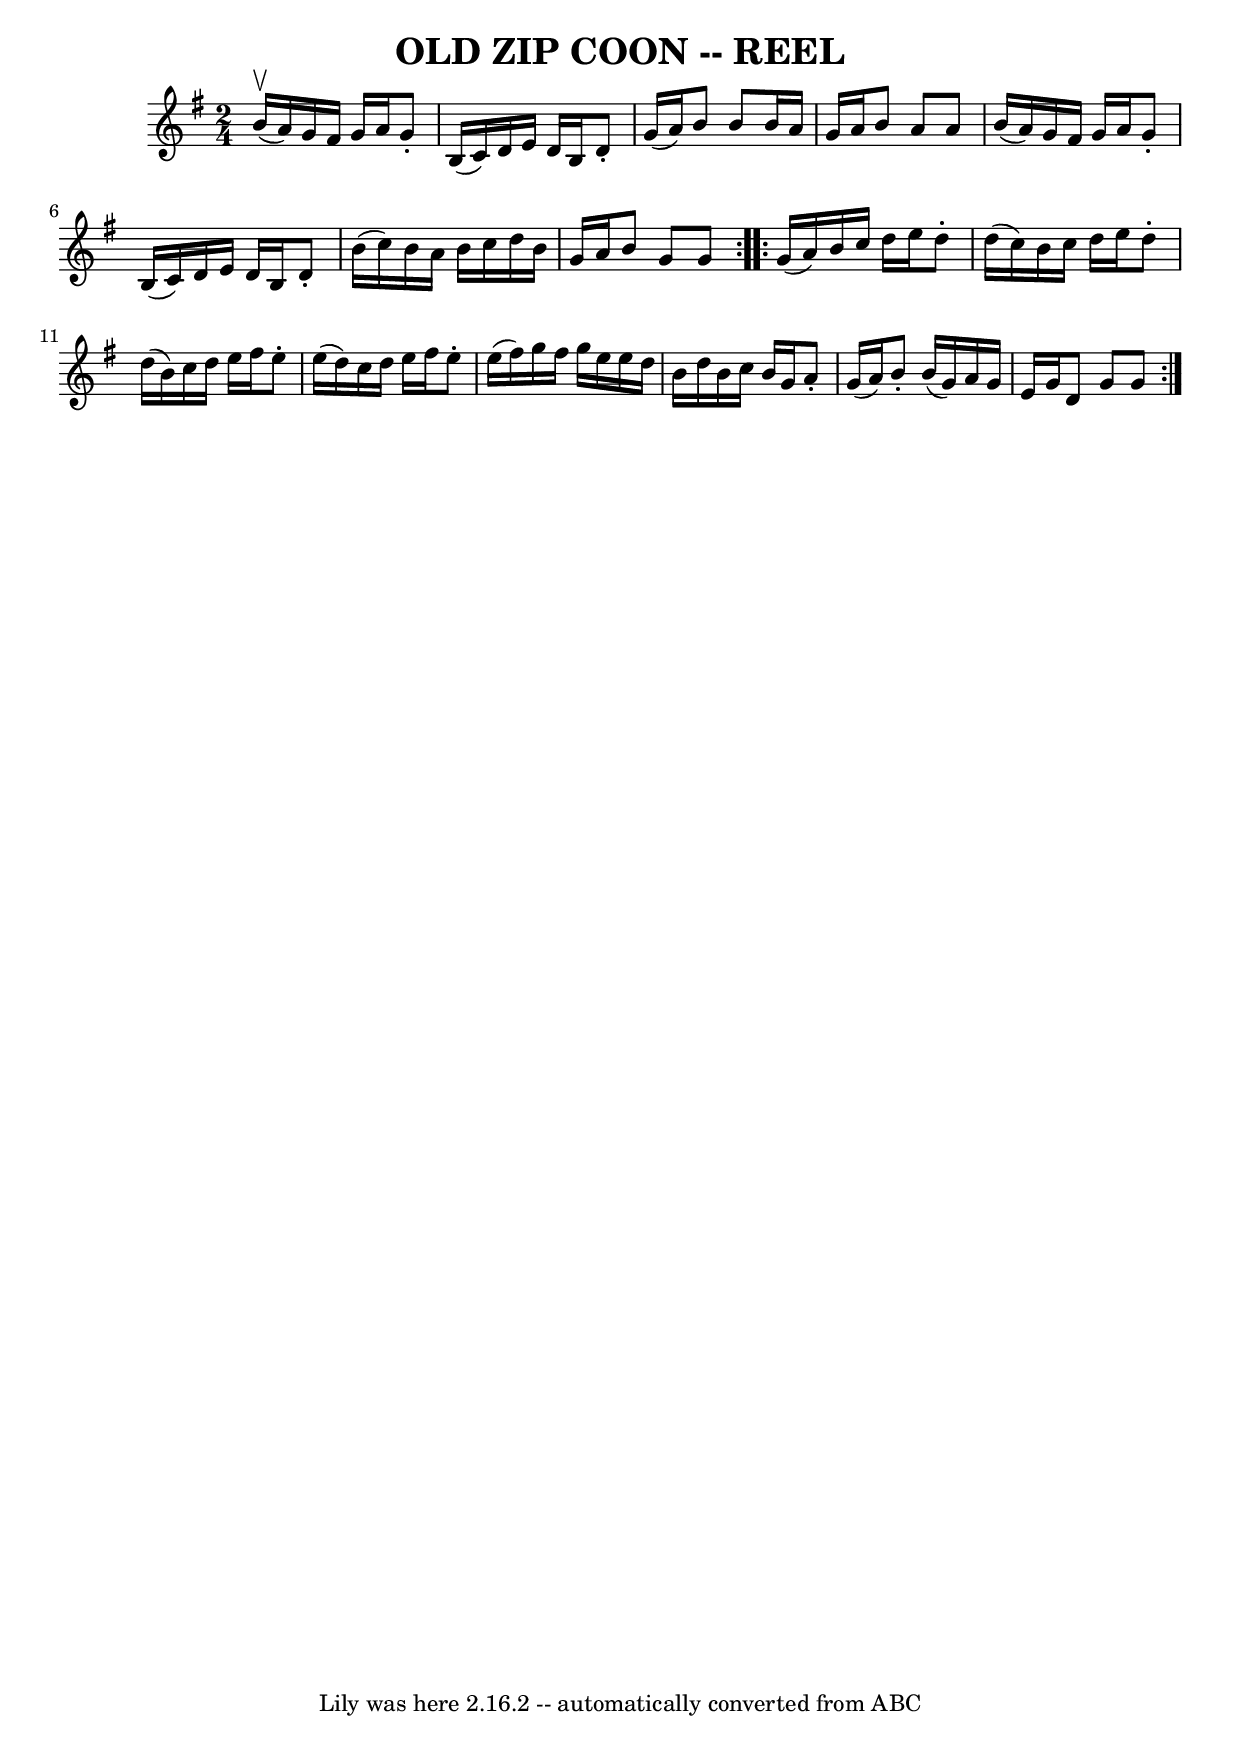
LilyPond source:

\version "2.7.40"
\include "Mammoth.ily"
\header {
	book = "Ryan's Mammoth Collection of Fiddle Tunes"
	crossRefNumber = "1"
	footnotes = "\\\\OLD ZIP COON. -- First couple down the outside and back  up  the centre,\\\\[second couple down  the centre and back up the outside at: same time.]\\\\First couple down the centre and back up the outside, [second couple down\\\\the outside and back up the centre at: same time.] First and second couples\\\\down the centre together, back. -- First couple cast off,  right and  left\\\\four."
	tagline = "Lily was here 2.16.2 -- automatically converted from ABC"
	title = "OLD ZIP COON -- REEL"
}
voicedefault =  {
\set Score.defaultBarType = "empty"

\repeat volta 2 {
\time 2/4 \key g \major b'16^\upbow(a'16) |
 g'16 fis'16  
 g'16 a'16 g'8 -. b16 (c'16)   |
 d'16 e'16 d'16   
 b16 d'8 -. g'16 (a'16)   |
 b'8 b'8 b'16 a'16    
g'16 a'16    |
 b'8 a'8 a'8 b'16 (a'16)   |
    
 g'16 fis'16 g'16 a'16 g'8 -. b16 (c'16)   |
 d'16  
 e'16 d'16 b16 d'8 -. b'16 (c''16)   |
 b'16 a'16  
 b'16 c''16 d''16 b'16 g'16 a'16    |
 b'8 g'8    
g'8  } \repeat volta 2 { g'16 (a'16) |
 b'16 c''16    
d''16 e''16 d''8 -. d''16 (c''16)   |
 b'16 c''16    
d''16 e''16 d''8 -. d''16 (b'16)   |
 c''16 d''16    
e''16 fis''16 e''8 -. e''16 (d''16)   |
 c''16 d''16   
 e''16 fis''16 e''8 -. e''16 (fis''16)   |
 g''16    
fis''16 g''16 e''16 e''16 d''16 b'16 d''16    |
 b'16 
 c''16 b'16 g'16 a'8 -. g'16 (a'16)   |
 b'8 -.   
b'16 (g'16) a'16 g'16 e'16 g'16    |
 d'8 g'8    
g'8  }   
}

\score{
    <<

	\context Staff="default"
	{
	    \voicedefault 
	}

    >>
	\layout {
	}
	\midi {}
}
